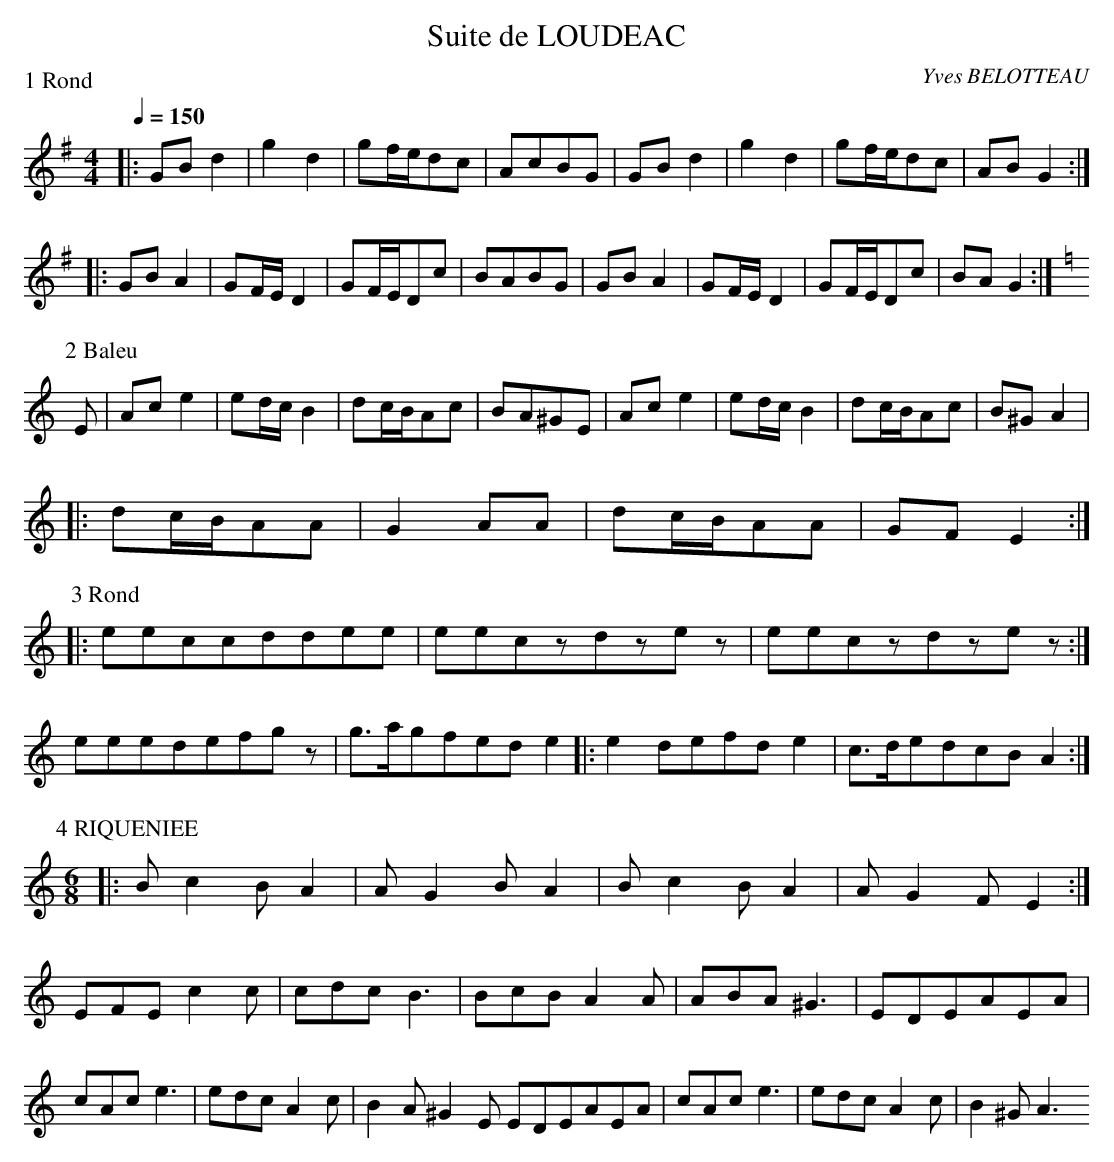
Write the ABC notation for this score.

X:1
T:Suite de LOUDEAC
C:Yves BELOTTEAU
P:1 Rond
M:4/4
L:1/8
Q:1/4=150
K:G
|:GBd2|g2d2|gf/2e/2dc|AcBG|GBd2|g2d2|gf/2e/2dc|ABG2:|!
|:GBA2|GF/2E/2D2|GF/2E/2Dc|BABG|GBA2|GF/2E/2D2|GF/2E/2Dc|BAG2:|!
P:2 Baleu
K:C
E|Ace2|ed/2c/2B2|dc/2B/2Ac|BA^GE|Ace2|ed/2c/2B2|dc/2B/2Ac|B^GA2|!
|:dc/2B/2AA|G2AA|dc/2B/2AA|GFE2:|!
P:3 Rond
|:eeccddee|eeczdzez|eeczdzez:|!
eeedefgz|g3/2a/2gfede2|:e2defde2|c3/2d/2edcBA2:|!
P:4 RIQUENIEE
M:6/8
L:1/8
|:Bc2BA2|AG2BA2|Bc2BA2|AG2FE2:|
EFEc2c|cdcB3|BcBA2A|ABA^G3|
EDEAEA|cAce3|edcA2c|B2A^G2E
EDEAEA|cAce3|edcA2c|B2^GA3
